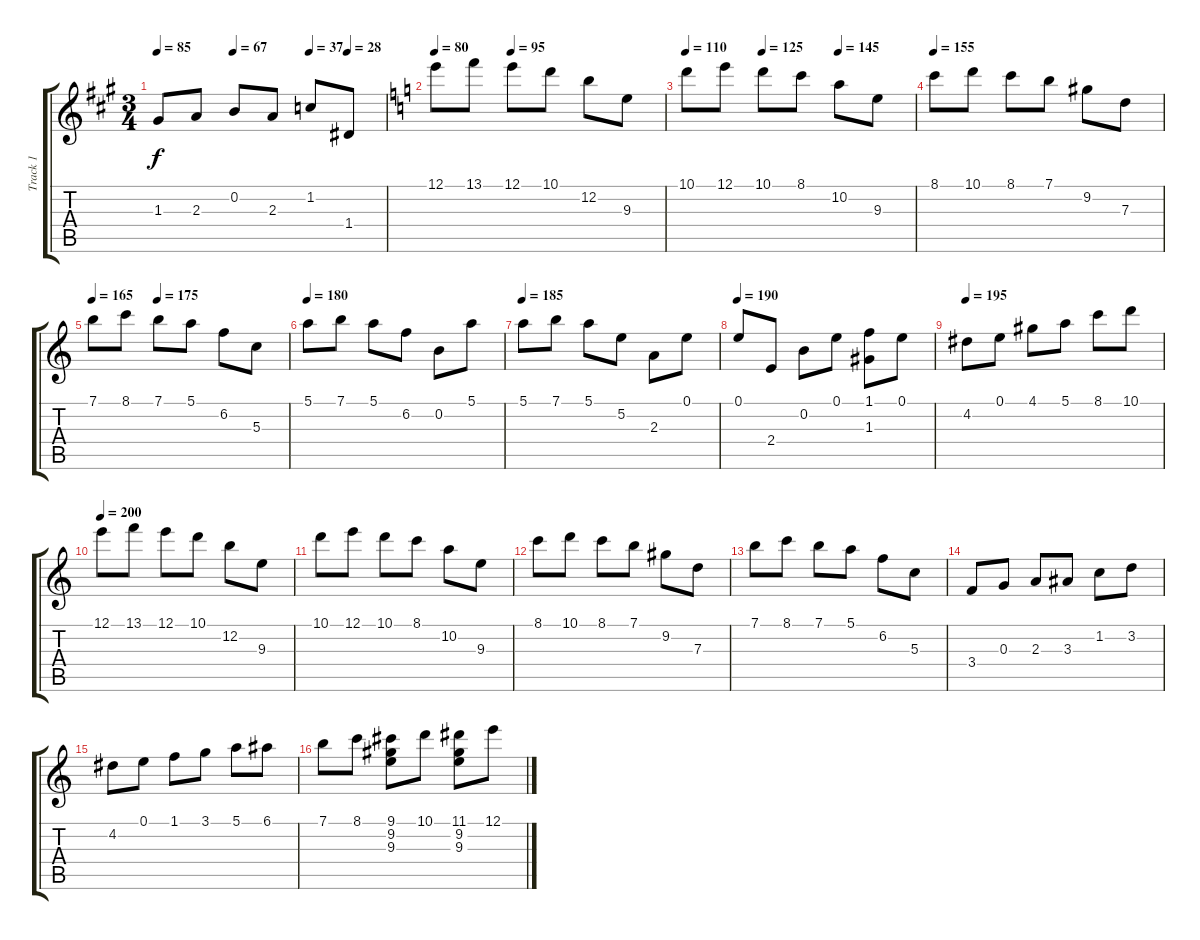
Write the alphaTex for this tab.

\track ("Track 1" "Track 1") {instrument acousticguitarnylon}
\staff {score tabs}
\tuning (E4 B3 G3 D3 A2 E2) {hide}
\ts (3 4)
\tempo 85
\tempo (67 0.3333333333333333)
\tempo (37 0.6666666666666666)
\tempo (28 0.8333333333333334)
\clef g2
\ks a
1.3.8{dy f} 2.3.8 0.2.8 2.3.8 1.2.8 1.4.8 |
\tempo 80
\tempo (95 0.3333333333333333)
\ks aminor
12.1.8 13.1.8 12.1.8 10.1.8 12.2.8 9.3.8 |
\tempo 110
\tempo (125 0.3333333333333333)
\tempo (145 0.6666666666666666)
10.1.8 12.1.8 10.1.8 8.1.8 10.2.8 9.3.8 |
\tempo 155
8.1.8 10.1.8 8.1.8 7.1.8 9.2.8 7.3.8 |
\tempo 165
\tempo (175 0.3333333333333333)
7.1.8 8.1.8 7.1.8 5.1.8 6.2.8 5.3.8 |
\tempo 180
5.1.8 7.1.8 5.1.8 6.2.8 0.2.8 5.1.8 |
\tempo 185
5.1.8 7.1.8 5.1.8 5.2.8 2.3.8 0.1.8 |
\tempo 190
0.1.8 2.4.8 0.2.8 0.1.8 (1.1 1.3).8 0.1.8 |
\tempo 195
4.2.8 0.1.8 4.1.8 5.1.8 8.1.8 10.1.8 |
\tempo 200
12.1.8 13.1.8 12.1.8 10.1.8 12.2.8 9.3.8 |
10.1.8 12.1.8 10.1.8 8.1.8 10.2.8 9.3.8 |
8.1.8 10.1.8 8.1.8 7.1.8 9.2.8 7.3.8 |
7.1.8 8.1.8 7.1.8 5.1.8 6.2.8 5.3.8 |
3.4.8 0.3.8 2.3.8 3.3.8 1.2.8 3.2.8 |
4.2.8 0.1.8 1.1.8 3.1.8 5.1.8 6.1.8 |
7.1.8 8.1.8 (9.1 9.2 9.3).8 10.1.8 (11.1 9.2 9.3).8 12.1.8
